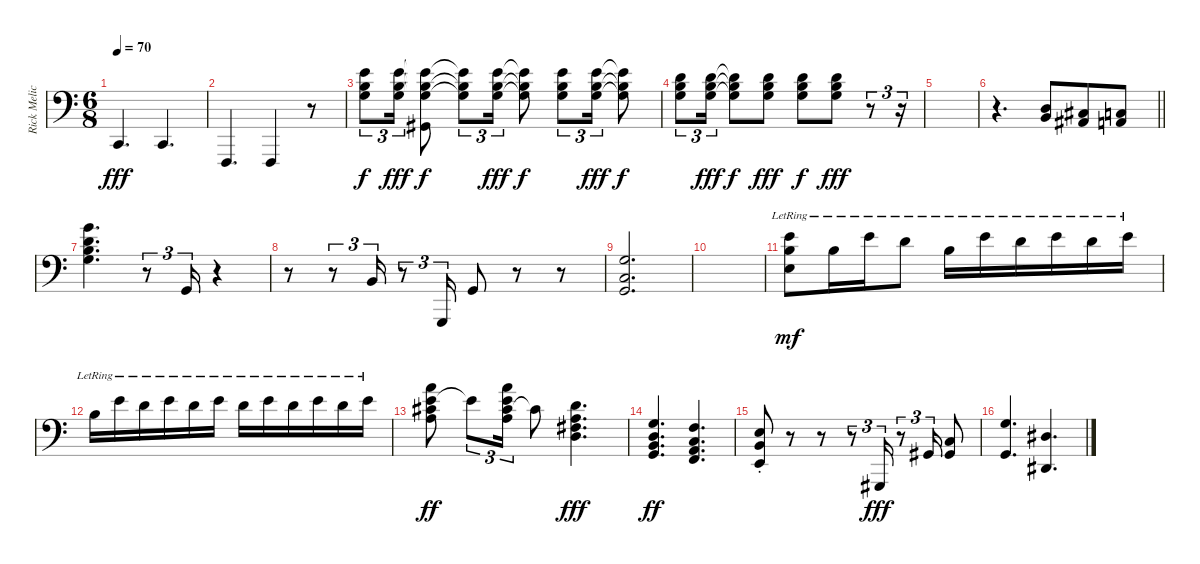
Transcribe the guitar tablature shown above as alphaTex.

\track ("Rick Melick left Hand" "Rick Melic") {instrument brightacousticpiano}
\staff {score}
\tuning (Bb3 Gb3 Db3 Ab2 Eb2 Bb1 F1) {hide}
\ts (6 8)
\tempo 70
\clef f4
\ks c
7.7.4{d dy fff} 7.7.4{d} |
0.7.4{d} 0.7.4 r.8 |
(6.1 5.2 6.3).8{tu (3 2) dy f} (6.1 5.2 6.3).16{tu (3 2) dy fff} (6.1{t} 5.2{t} 6.3{t} 0.4).8{dy f} (6.1{t} 5.2{t} 6.3{t}).8{tu (3 2)} (6.1 5.2 6.3).16{tu (3 2) dy fff} (6.1{t} 5.2{t} 6.3{t}).8{dy f} (6.1 5.2 6.3).8{tu (3 2)} (6.1 5.2 6.3).16{tu (3 2) dy fff} (6.1{t} 5.2{t} 6.3{t}).8{dy f} |
(4.1 5.2 6.3).8{tu (3 2)} (4.1 5.2 6.3).16{tu (3 2) dy fff} (4.1{t} 5.2{t} 6.3{t}).8{dy f} (4.1 5.2 6.3).8{dy fff} (4.1 5.2 6.3).8{dy f} (4.1 5.2 6.3).8{dy fff} r.8{tu (3 2)} r.16{tu (3 2)} |
|
\barLineRight lightlight
r.4{d} (6.4 8.5).8 (5.4 7.5).8 (4.4 6.5).8 |
(9.1 8.2 10.3 11.4).4{d} r.8{tu (3 2)} 4.5.16{tu (3 2)} r.4 |
r.8 r.8{tu (3 2)} 3.4.16{tu (3 2)} r.8{tu (3 2)} 2.7.16{tu (3 2)} 4.5.8 r.8 r.8 |
(6.3 4.4 4.5).2{d} |
|
(15.3{lr} 15.4{lr} 13.5{lr}).8{dy mf instrument electricpiano2} 15.4{lr}.16 10.2{lr}.16 13.3{lr}.8 15.4{lr}.16 10.2{lr}.16 13.3{lr}.16 10.2{lr}.16 13.3{lr}.16 10.2{lr}.16 |
15.4{lr}.16 10.2{lr}.16 13.3{lr}.16 10.2{lr}.16 13.3{lr}.16 10.2{lr}.16 13.3{lr}.16 10.2{lr}.16 13.3{lr}.16 10.2{lr}.16 13.3{lr}.16 10.2{lr}.16 |
(11.1 10.2 12.3 13.4).8{dy ff instrument brightacousticpiano} 10.2{t}.8{tu (3 2)} (11.1 10.2 12.3 13.4).16{tu (3 2)} 12.3{t}.8 (8.2 8.3 10.4 11.5).4{d dy fff} |
(1.2 1.3 3.4 4.5).4{d dy ff} (4.3 4.4 6.5 7.6).4{d} |
(3.3{st} 3.4{st} 6.6{st}).8 r.8 r.8 r.8{tu (3 2)} 3.7.16{tu (3 2) dy fff} r.8{tu (3 2)} 5.5.16{tu (3 2)} (4.4 5.5).8 |
(6.3 4.5).4{d} (7.4 5.6).4{d}
